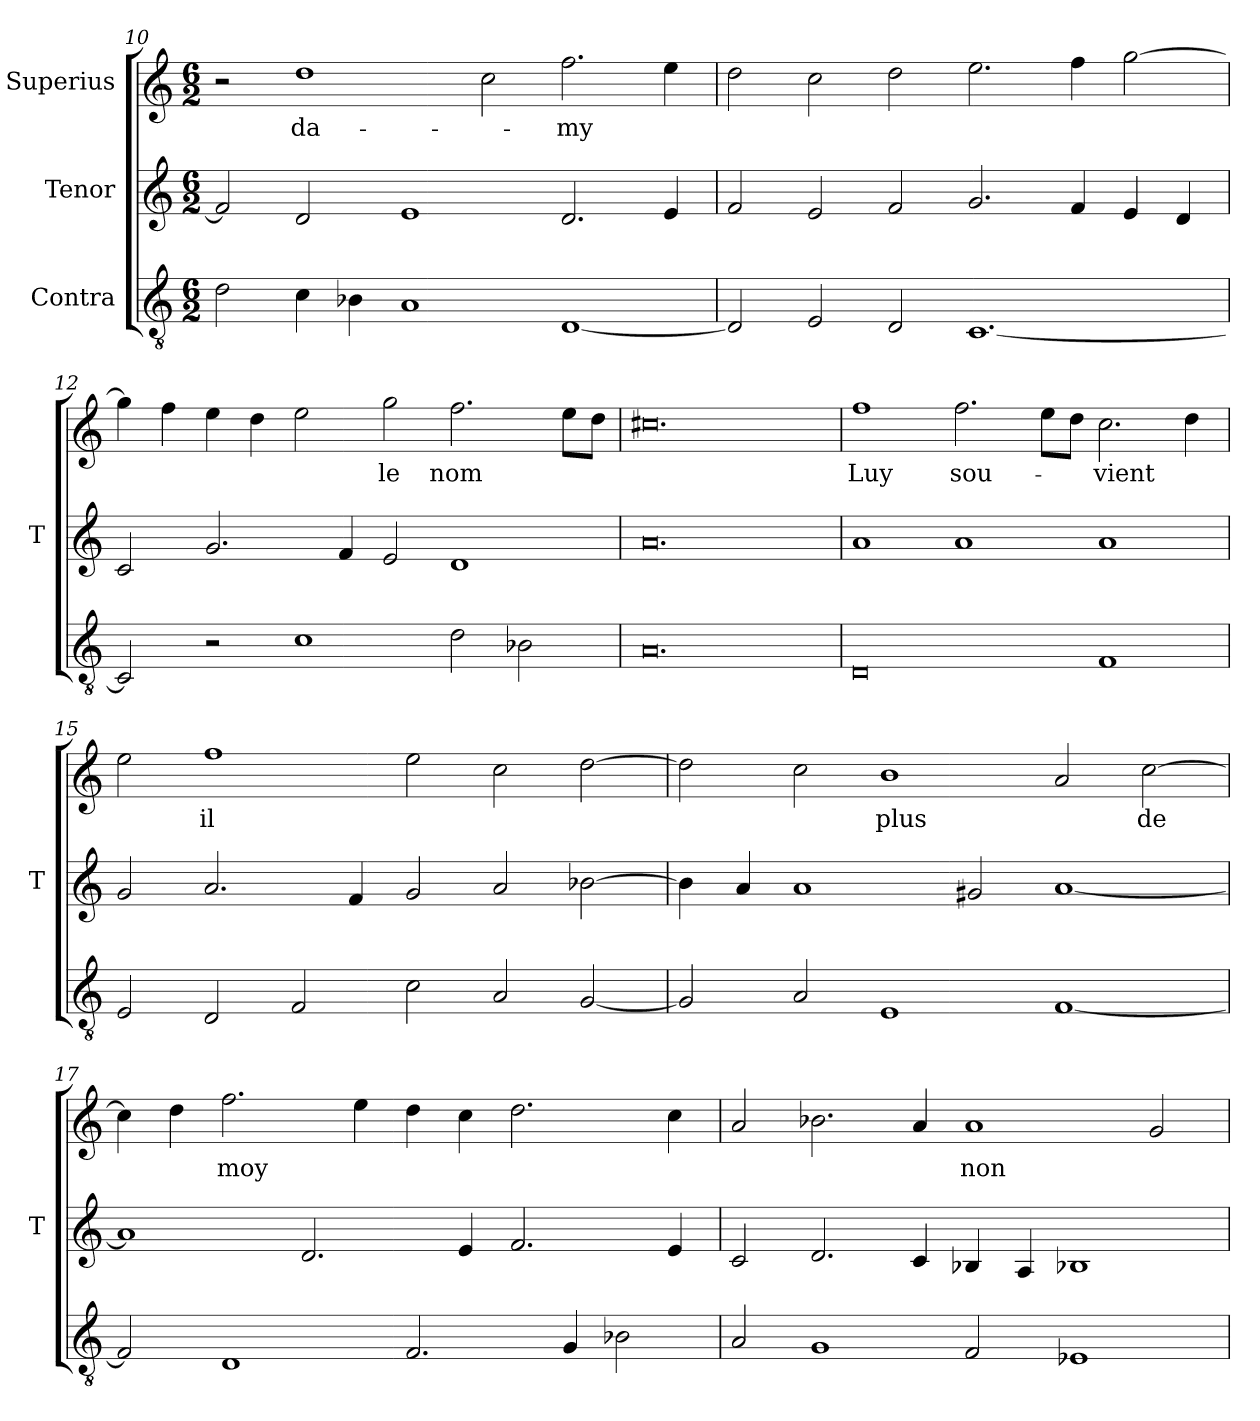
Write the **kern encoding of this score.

**kern	**kern	**kern	**text
*part3	*part2	*part1	*part1
*staff3	*staff2	*staff1	*staff1
*I"Contra	*I"Tenor	*I"Superius	*
*	*I'T	*	*
*clefGv2	*clefG2	*clefG2	*
*M6/2	*M6/2	*M6/2	*
=10	=10	=10	=10
2d	2f]	2r	.
4c	2d	1dd	da-
4B-X	.	.	.
1A	1e	.	.
.	.	2cc	.
[1D	2.d	2.ff	-my
.	4e	4ee	.
=11	=11	=11	=11
2D]	2f	2dd	.
2E	2e	2cc	.
2D	2f	2dd	.
[1.C	2.g	2.ee	.
.	4f	4ff	.
.	4e	[2gg	.
.	4d	.	.
=12	=12	=12	=12
2C]	2c	4gg]	.
.	.	4ff	.
2r	2.g	4ee	.
.	.	4dd	.
1c	.	2ee	.
.	4f	.	.
.	2e	2gg	-le
2d	1d	2.ff	-nom
2B-X	.	.	.
.	.	8ee\L	.
.	.	8dd\J	.
=13	=13	=13	=13
0.A	0.a	0.cc#X	.
=14	=14	=14	=14
0D	1a	1ff	-Luy
.	1a	2.ff	sou-
.	.	8ee\L	.
.	.	8dd\J	.
1F	1a	2.cc	-vient
.	.	4dd	.
=15	=15	=15	=15
2E	2g	2ee	.
2D	2.a	1ff	-il
2F	.	.	.
.	4f	.	.
2c	2g	2ee	.
2A	2a	2cc	.
[2G	[2b-X	[2dd	.
=16	=16	=16	=16
2G]	4b-]	2dd]	.
.	4a	.	.
2A	1a	2cc	.
1E	.	1b	-plus
.	2g#X	.	.
[1F	[1a	2a	.
.	.	[2cc	-de
=17	=17	=17	=17
2F]	1a]	4cc]	.
.	.	4dd	.
1D	.	2.ff	-moy
.	2.d	.	.
.	.	4ee	.
2.F	.	4dd	.
.	4e	4cc	.
.	2.f	2.dd	.
4G	.	.	.
2B-X	.	.	.
.	4e	4cc	.
=18	=18	=18	=18
2A	2c	2a	.
1G	2.d	2.b-X	.
.	4c	4a	.
2F	4B-X	1a	-non
.	4A	.	.
1E-X	1B-X	.	.
.	.	2g	.
=	=	=	=
*-	*-	*-	*-
